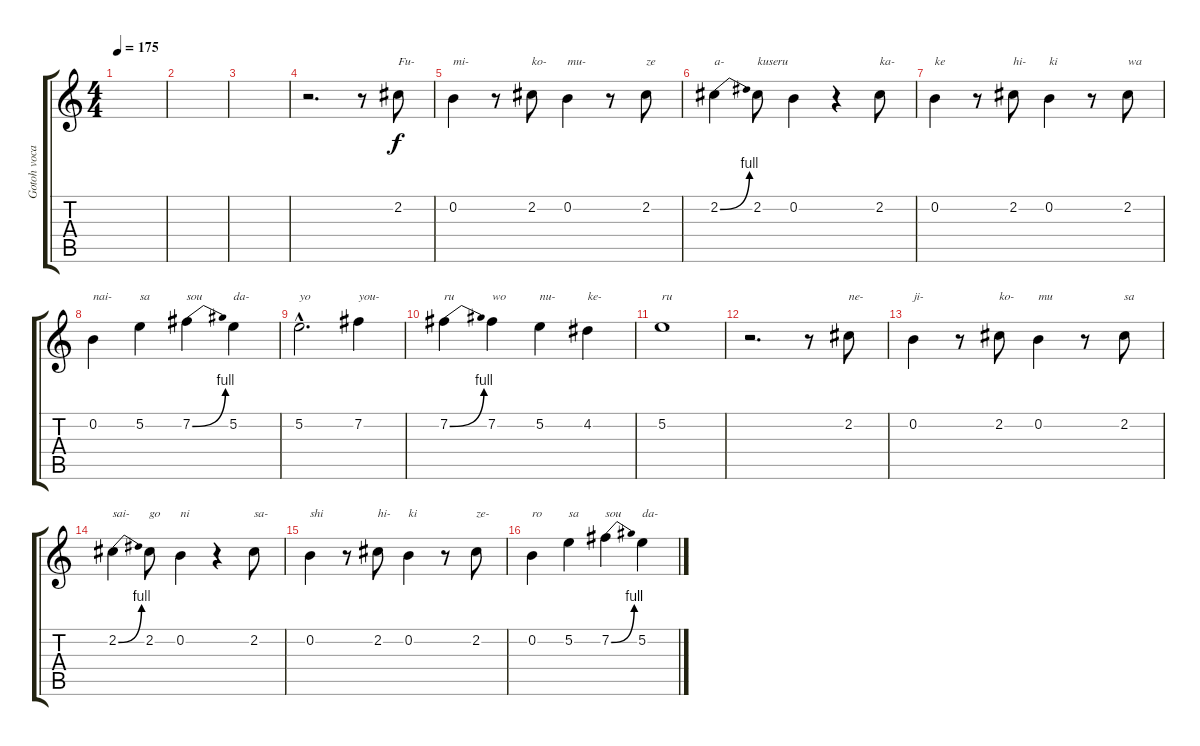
\track ("Gotoh vocals" "Gotoh voca") {instrument contrabass}
\staff {score tabs}
\tuning (E4 B3 G3 D3 A2 E2) {hide}
\ts (4 4)
\tempo 175
\clef g2
\ks c
|
|
|
r.2{d} r.8 2.2.8{txt "Fu-"} |
0.2.4{txt "mi-"} r.8 2.2.8{txt "ko-"} 0.2.4{txt "mu-"} r.8 2.2.8{txt "ze"} |
2.2{be (bend 0 0 60 4)}.4{txt "a-"} 2.2.8{txt "kuseru"} 0.2.4 r.4 2.2.8{txt "ka-"} |
0.2.4{txt "ke"} r.8 2.2.8{txt "hi-"} 0.2.4{txt "ki"} r.8 2.2.8{txt "wa"} |
0.2.4{txt "nai-"} 5.2.4{txt "sa"} 7.2{be (bend 0 0 60 4)}.4{txt "sou"} 5.2.4{txt "da-"} |
5.2{hac}.2{d txt "yo"} 7.2.4{txt "you-"} |
7.2{be (bend 0 0 60 4)}.4{txt "ru"} 7.2.4{txt "wo"} 5.2.4{txt "nu-"} 4.2.4{txt "ke-"} |
5.2.1{txt "ru"} |
r.2{d} r.8 2.2.8{txt "ne-"} |
0.2.4{txt "ji-"} r.8 2.2.8{txt "ko-"} 0.2.4{txt "mu"} r.8 2.2.8{txt "sa"} |
2.2{be (bend 0 0 60 4)}.4{txt "sai-"} 2.2.8{txt "go"} 0.2.4{txt "ni"} r.4 2.2.8{txt "sa-"} |
0.2.4{txt "shi"} r.8 2.2.8{txt "hi-"} 0.2.4{txt "ki"} r.8 2.2.8{txt "ze-"} |
0.2.4{txt "ro"} 5.2.4{txt "sa"} 7.2{be (bend 0 0 60 4)}.4{txt "sou"} 5.2.4{txt "da-"}
